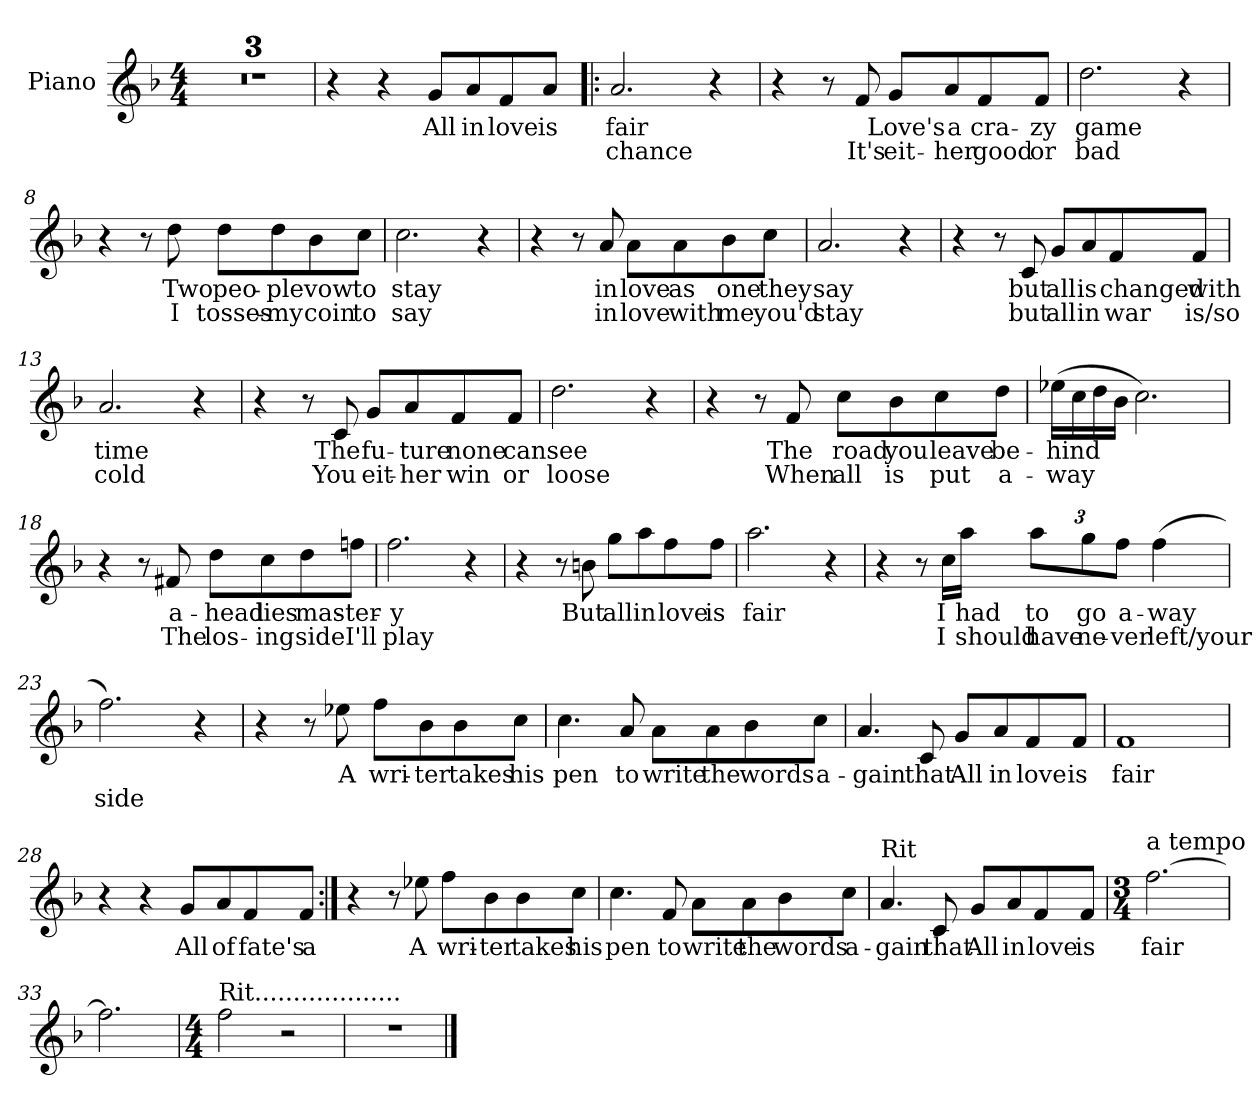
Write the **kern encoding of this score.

**kern	**text	**text
*part1	*part1	*part1
*staff1	*staff1	*staff1
*I"Piano	*	*
*I'Pno.	*	*
*clefG2	*	*
*k[b-]	*	*
*M4/4	*	*
=1	=1	=1
1r	.	.
=2	=2	=2
1r	.	.
=3	=3	=3
1r	.	.
=4	=4	=4
4r	.	.
4r	.	.
!	!LO:LY:b	!
8g/L	All	.
!	!LO:LY:b	!
8a/	in	.
!	!LO:LY:b	!
8f/	love	.
!	!LO:LY:b	!
8a/J	is	.
!!LO:LB:g=z
=5!|:	=5!|:	=5!|:
!	!LO:LY:b	!LO:LY:b
2.a/	fair	chance
4r	.	.
=6	=6	=6
4r	.	.
8r	.	.
!	!	!LO:LY:b
8f!/	.	It's
!	!LO:LY:b	!LO:LY:b
8g/L	Love's	eit-
!	!LO:LY:b	!LO:LY:b
8a/	a	-her
!	!LO:LY:b	!LO:LY:b
8f/	cra-	good
!	!LO:LY:b	!LO:LY:b
8f/J	-zy	or
=7	=7	=7
!	!LO:LY:b	!LO:LY:b
2.dd\	game	bad
4r	.	.
=8	=8	=8
4r	.	.
8r	.	.
!	!LO:LY:b	!LO:LY:b
8dd\	Two	I
!	!LO:LY:b	!LO:LY:b
8dd\L	peo-	tosses-
!	!LO:LY:b	!LO:LY:b
8dd\	-ple	-my
!	!LO:LY:b	!LO:LY:b
8b-\	vow	coin
!	!LO:LY:b	!LO:LY:b
8cc\J	to	to
=9	=9	=9
!	!LO:LY:b	!LO:LY:b
2.cc\	stay	say
4r	.	.
!!LO:LB:g=z
=10	=10	=10
4r	.	.
8r	.	.
!	!LO:LY:b	!LO:LY:b
8a/	in	in
!	!LO:LY:b	!LO:LY:b
8a\L	love	love
!	!LO:LY:b	!LO:LY:b
8a\	as	with
!	!LO:LY:b	!LO:LY:b
8b-\	one	me
!	!LO:LY:b	!LO:LY:b
8cc\J	they	you'd
=11	=11	=11
!	!LO:LY:b	!LO:LY:b
2.a/	say	stay
4r	.	.
=12	=12	=12
4r	.	.
8r	.	.
!	!LO:LY:b	!LO:LY:b
8c/	but	but
!	!LO:LY:b	!LO:LY:b
8g/L	all	all
!	!LO:LY:b	!LO:LY:b
8a/	is	in
!	!LO:LY:b	!LO:LY:b
8f/	changed	war
!	!LO:LY:b	!LO:LY:b
8f/J	with	is/so
=13	=13	=13
!	!LO:LY:b	!LO:LY:b
2.a/	time	cold
4r	.	.
=14	=14	=14
4r	.	.
8r	.	.
!	!LO:LY:b	!LO:LY:b
8c/	The	You
!	!LO:LY:b	!LO:LY:b
8g/L	fu-	eit-
!	!LO:LY:b	!LO:LY:b
8a/	-ture	-her
!	!LO:LY:b	!LO:LY:b
8f/	none	win
!	!LO:LY:b	!LO:LY:b
8f/J	can	or
!!LO:LB:g=z
=15	=15	=15
!	!LO:LY:b	!LO:LY:b
2.dd\	see	loose
4r	.	.
=16	=16	=16
4r	.	.
8r	.	.
!	!LO:LY:b	!LO:LY:b
8f/	The	When
!	!LO:LY:b	!LO:LY:b
8cc\L	road	all
!	!LO:LY:b	!LO:LY:b
8b-\	you	is
!	!LO:LY:b	!LO:LY:b
8cc\	leave	put
!	!LO:LY:b	!LO:LY:b
8dd\J	be-	a-
=17	=17	=17
!	!LO:LY:b	!LO:LY:b
(>16ee-X\LL	-hind	-way
16cc\	.	.
16dd\	.	.
16b-\JJ	.	.
2.cc\)	.	.
=18	=18	=18
4r	.	.
8r	.	.
!	!LO:LY:b	!LO:LY:b
8f#X/	a-	The
!	!LO:LY:b	!LO:LY:b
8dd\L	-head	los-
!	!LO:LY:b	!LO:LY:b
8cc\	lies	-ing
!	!LO:LY:b	!LO:LY:b
8dd\	mas-	side
!	!LO:LY:b	!LO:LY:b
8ffn\J	-ter-	I'll
=19	=19	=19
!	!LO:LY:b	!LO:LY:b
2.ff\	-y	play
4r	.	.
!!LO:LB:g=z
=20	=20	=20
4r	.	.
8r	.	.
!	!LO:LY:b	!
8bn\	But	.
!	!LO:LY:b	!
8gg\L	all	.
!	!LO:LY:b	!
8aa\	in	.
!	!LO:LY:b	!
8ff\	love	.
!	!LO:LY:b	!
8ff\J	is	.
=21	=21	=21
!	!LO:LY:b	!
2.aa\	fair	.
4r	.	.
=22	=22	=22
4r	.	.
8r	.	.
!	!LO:LY:b	!LO:LY:b
16cc\LL	I	I
!	!LO:LY:b	!LO:LY:b
16aa\JJ	had	should
*Xbrackettup	*	*
!	!LO:LY:b	!LO:LY:b
12aa\L	to	have
!	!LO:LY:b	!LO:LY:b
12gg\	go	ne-
!	!LO:LY:b	!LO:LY:b
12ff\J	a-	-ver
!	!LO:LY:b	!LO:LY:b
(>4ff\	-way	left/your
=23	=23	=23
!	!	!LO:LY:b
2.ff\)	.	side
4r	.	.
=24	=24	=24
4r	.	.
8r	.	.
!	!LO:LY:b	!
8ee-X\	A	.
!	!LO:LY:b	!
8ff\L	wri-	.
!	!LO:LY:b	!
8b-\	-ter	.
!	!LO:LY:b	!
8b-\	takes	.
!	!LO:LY:b	!
8cc\J	his	.
!!LO:LB:g=z
=25	=25	=25
!	!LO:LY:b	!
4.cc\	pen	.
!	!LO:LY:b	!
8a/	to	.
!	!LO:LY:b	!
8a\L	write	.
!	!LO:LY:b	!
8a\	the	.
!	!LO:LY:b	!
8b-\	words	.
!	!LO:LY:b	!
8cc\J	a-	.
=26	=26	=26
!	!LO:LY:b	!
4.a/	-gain	.
!	!LO:LY:b	!
8c/	that	.
!	!LO:LY:b	!
8g/L	All	.
!	!LO:LY:b	!
8a/	in	.
!	!LO:LY:b	!
8f/	love	.
!	!LO:LY:b	!
8f/J	is	.
=27	=27	=27
!	!LO:LY:b	!
1f	fair	.
=28	=28	=28
4r	.	.
4r	.	.
!	!LO:LY:b	!
8g/L	All	.
!	!LO:LY:b	!
8a/	of	.
!	!LO:LY:b	!
8f/	fate's	.
!	!LO:LY:b	!
8f/J	a	.
=29:|!	=29:|!	=29:|!
4r	.	.
8r	.	.
!	!LO:LY:b	!
8ee-X\	A	.
!	!LO:LY:b	!
8ff\L	wri-	.
!	!LO:LY:b	!
8b-\	-ter	.
!	!LO:LY:b	!
8b-\	takes	.
!	!LO:LY:b	!
8cc\J	his	.
!!LO:LB:g=z
=30	=30	=30
!	!LO:LY:b	!
4.cc\	pen	.
!	!LO:LY:b	!
8f/	to	.
!	!LO:LY:b	!
8a\L	write	.
!	!LO:LY:b	!
8a\	the	.
!	!LO:LY:b	!
8b-\	words	.
!	!LO:LY:b	!
8cc\J	a-	.
=31	=31	=31
!LO:TX:a:t=Rit	!	!
!	!LO:LY:b	!
4.a/	-gain	.
!	!LO:LY:b	!
8c/	that	.
!	!LO:LY:b	!
8g/L	All	.
!	!LO:LY:b	!
8a/	in	.
!	!LO:LY:b	!
8f/	love	.
!	!LO:LY:b	!
8f/J	is	.
=32	=32	=32
*M3/4	*	*
!LO:TX:a:t=a tempo	!	!
!	!LO:LY:b	!
[2.ff\	fair	.
=33	=33	=33
2.ff\]	.	.
=34	=34	=34
*M4/4	*	*
!LO:TX:a:t=Rit...................	!	!
2ff\	.	.
2r	.	.
=35	=35	=35
1r	.	.
==	==	==
*-	*-	*-
